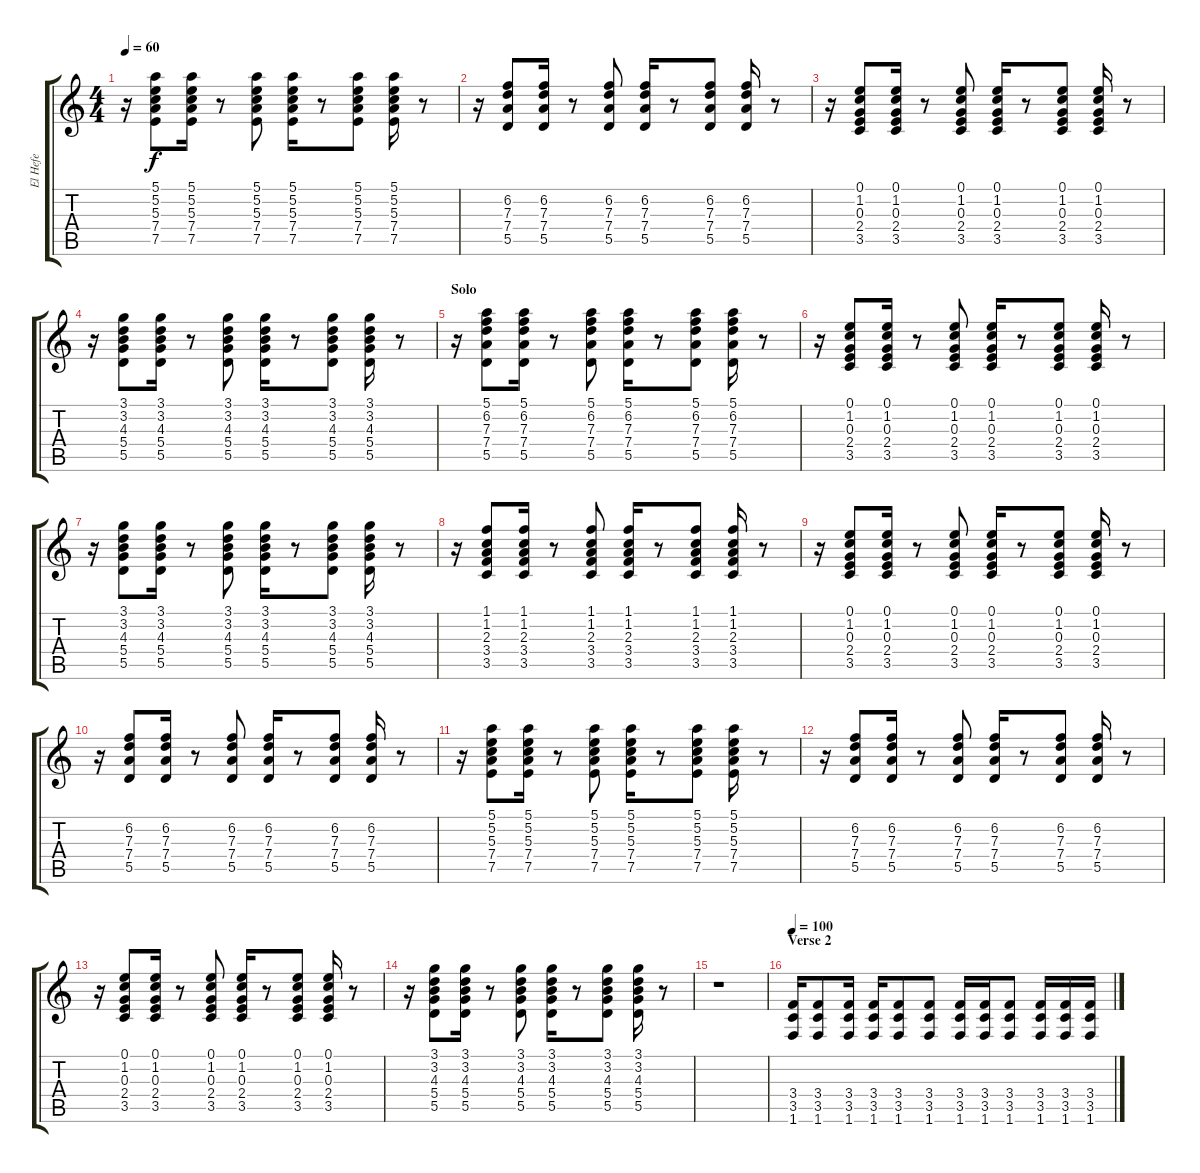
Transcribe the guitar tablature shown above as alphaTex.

\track ("El Hefe" "El Hefe") {instrument overdrivenguitar}
\staff {score tabs}
\tuning (E4 B3 G3 D3 A2 E2) {hide}
\ts (4 4)
\tempo 60
\clef g2
\ks c
r.16{dy f} (5.1 5.2 5.3 7.4 7.5).8 (5.1 5.2 5.3 7.4 7.5).16 r.8 (5.1 5.2 5.3 7.4 7.5).8 (5.1 5.2 5.3 7.4 7.5).16 r.8 (5.1 5.2 5.3 7.4 7.5).8 (5.1 5.2 5.3 7.4 7.5).16 r.8 |
r.16 (6.2 7.3 7.4 5.5).8 (6.2 7.3 7.4 5.5).16 r.8 (6.2 7.3 7.4 5.5).8 (6.2 7.3 7.4 5.5).16 r.8 (6.2 7.3 7.4 5.5).8 (6.2 7.3 7.4 5.5).16 r.8 |
r.16 (0.1 1.2 0.3 2.4 3.5).8 (0.1 1.2 0.3 2.4 3.5).16 r.8 (0.1 1.2 0.3 2.4 3.5).8 (0.1 1.2 0.3 2.4 3.5).16 r.8 (0.1 1.2 0.3 2.4 3.5).8 (0.1 1.2 0.3 2.4 3.5).16 r.8 |
r.16 (3.1 3.2 4.3 5.4 5.5).8 (3.1 3.2 4.3 5.4 5.5).16 r.8 (3.1 3.2 4.3 5.4 5.5).8 (3.1 3.2 4.3 5.4 5.5).16 r.8 (3.1 3.2 4.3 5.4 5.5).8 (3.1 3.2 4.3 5.4 5.5).16 r.8 |
\section ("" "Solo")
r.16{volume 6 instrument electricguitarjazz} (5.1 6.2 7.3 7.4 5.5).8 (5.1 6.2 7.3 7.4 5.5).16 r.8 (5.1 6.2 7.3 7.4 5.5).8 (5.1 6.2 7.3 7.4 5.5).16 r.8 (5.1 6.2 7.3 7.4 5.5).8 (5.1 6.2 7.3 7.4 5.5).16 r.8 |
r.16 (0.1 1.2 0.3 2.4 3.5).8 (0.1 1.2 0.3 2.4 3.5).16 r.8 (0.1 1.2 0.3 2.4 3.5).8 (0.1 1.2 0.3 2.4 3.5).16 r.8 (0.1 1.2 0.3 2.4 3.5).8 (0.1 1.2 0.3 2.4 3.5).16 r.8 |
r.16 (3.1 3.2 4.3 5.4 5.5).8 (3.1 3.2 4.3 5.4 5.5).16 r.8 (3.1 3.2 4.3 5.4 5.5).8 (3.1 3.2 4.3 5.4 5.5).16 r.8 (3.1 3.2 4.3 5.4 5.5).8 (3.1 3.2 4.3 5.4 5.5).16 r.8 |
r.16 (1.1 1.2 2.3 3.4 3.5).8 (1.1 1.2 2.3 3.4 3.5).16 r.8 (1.1 1.2 2.3 3.4 3.5).8 (1.1 1.2 2.3 3.4 3.5).16 r.8 (1.1 1.2 2.3 3.4 3.5).8 (1.1 1.2 2.3 3.4 3.5).16 r.8 |
r.16 (0.1 1.2 0.3 2.4 3.5).8 (0.1 1.2 0.3 2.4 3.5).16 r.8 (0.1 1.2 0.3 2.4 3.5).8 (0.1 1.2 0.3 2.4 3.5).16 r.8 (0.1 1.2 0.3 2.4 3.5).8 (0.1 1.2 0.3 2.4 3.5).16 r.8 |
r.16 (6.2 7.3 7.4 5.5).8 (6.2 7.3 7.4 5.5).16 r.8 (6.2 7.3 7.4 5.5).8 (6.2 7.3 7.4 5.5).16 r.8 (6.2 7.3 7.4 5.5).8 (6.2 7.3 7.4 5.5).16 r.8 |
r.16 (5.1 5.2 5.3 7.4 7.5).8 (5.1 5.2 5.3 7.4 7.5).16 r.8 (5.1 5.2 5.3 7.4 7.5).8 (5.1 5.2 5.3 7.4 7.5).16 r.8 (5.1 5.2 5.3 7.4 7.5).8 (5.1 5.2 5.3 7.4 7.5).16 r.8 |
r.16 (6.2 7.3 7.4 5.5).8 (6.2 7.3 7.4 5.5).16 r.8 (6.2 7.3 7.4 5.5).8 (6.2 7.3 7.4 5.5).16 r.8 (6.2 7.3 7.4 5.5).8 (6.2 7.3 7.4 5.5).16 r.8 |
r.16 (0.1 1.2 0.3 2.4 3.5).8 (0.1 1.2 0.3 2.4 3.5).16 r.8 (0.1 1.2 0.3 2.4 3.5).8 (0.1 1.2 0.3 2.4 3.5).16 r.8 (0.1 1.2 0.3 2.4 3.5).8 (0.1 1.2 0.3 2.4 3.5).16 r.8 |
r.16 (3.1 3.2 4.3 5.4 5.5).8 (3.1 3.2 4.3 5.4 5.5).16 r.8 (3.1 3.2 4.3 5.4 5.5).8 (3.1 3.2 4.3 5.4 5.5).16 r.8 (3.1 3.2 4.3 5.4 5.5).8 (3.1 3.2 4.3 5.4 5.5).16 r.8 |
r.1 |
\section ("" "Verse 2")
\tempo 100
(3.4 3.5 1.6).16 (3.4 3.5 1.6).8 (3.4 3.5 1.6).16 (3.4 3.5 1.6).16 (3.4 3.5 1.6).8 (3.4 3.5 1.6).8 (3.4 3.5 1.6).16 (3.4 3.5 1.6).16 (3.4 3.5 1.6).8 (3.4 3.5 1.6).16 (3.4 3.5 1.6).16 (3.4 3.5 1.6).16
